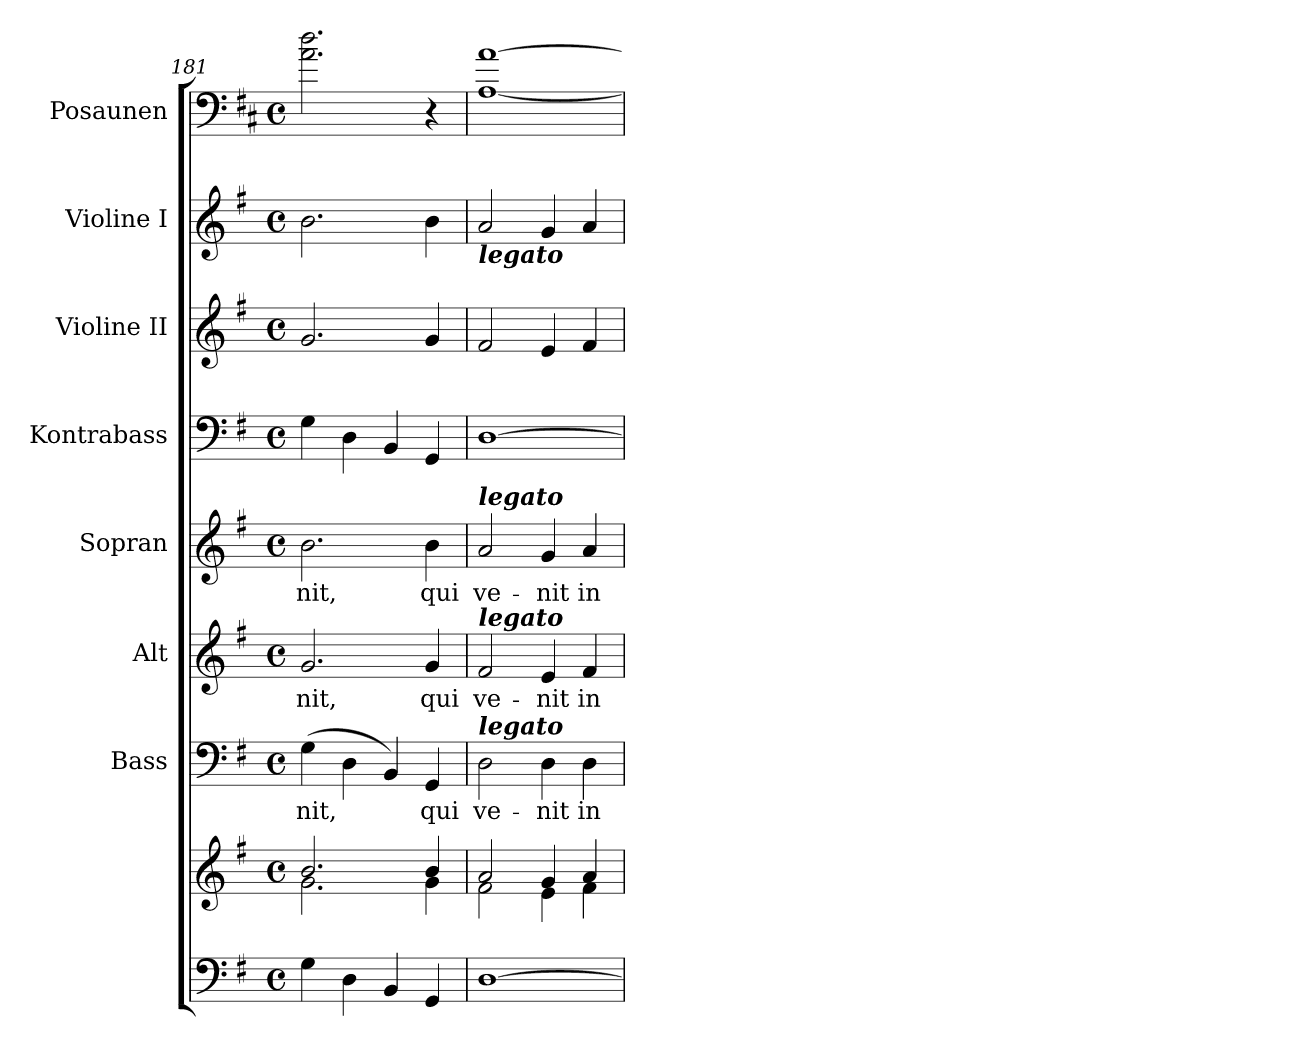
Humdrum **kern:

**kern	**kern	**kern	**text	**kern	**text	**kern	**text	**kern	**kern	**kern	**kern
*part8	*part8	*part7	*part7	*part6	*part6	*part5	*part5	*part4	*part3	*part2	*part1
*staff9	*staff8	*staff7	*staff7	*staff6	*staff6	*staff5	*staff5	*staff4	*staff3	*staff2	*staff1
*	*	*I"Bass	*	*I"Alt	*	*I"Sopran	*	*I"Kontrabass	*I"Violine II	*I"Violine I	*I"Posaunen
*	*	*I'B.	*	*I'A.	*	*I'S.	*	*I'Kb.	*I'Vl. II	*I'Vl. I	*I'Pos.
*clefF4	*clefG2	*clefF4	*	*clefG2	*	*clefG2	*	*clefF4	*clefG2	*clefG2	*clefF4
*	*	*	*	*	*	*	*	*ITrd7c12	*	*	*ITrd4c7
*k[f#]	*k[f#]	*k[f#]	*	*k[f#]	*	*k[f#]	*	*k[f#]	*k[f#]	*k[f#]	*k[f#]
*G:	*G:	*G:	*	*G:	*	*G:	*	*G:	*G:	*G:	*G:
*M4/4	*M4/4	*M4/4	*	*M4/4	*	*M4/4	*	*M4/4	*M4/4	*M4/4	*M4/4
*met(c)	*met(c)	*met(c)	*	*met(c)	*	*met(c)	*	*met(c)	*met(c)	*met(c)	*met(c)
=181	=181	=181	=181	=181	=181	=181	=181	=181	=181	=181	=181
*	*^	*	*	*	*	*	*	*	*	*	*
!	!	!	!	!LO:LY:b	!	!LO:LY:b	!	!LO:LY:b	!	!	!	!
4G\	2.b/	2.g\	(>4G\	-nit,	2.g/	-nit,	2.b\	-nit,	4GG\	2.g/	2.b\	2.d\ 2.g\
4D\	.	.	4D\	.	.	.	.	.	4DD\	.	.	.
4BB/	.	.	4BB/)	.	.	.	.	.	4BBB/	.	.	.
!	!	!	!	!LO:LY:b	!	!LO:LY:b	!	!LO:LY:b	!	!	!	!
4GG/	4b/	4g\	4GG/	qui	4g/	qui	4b\	qui	4GGG/	4g/	4b\	4r
!!LO:PB:g=z
=182	=182	=182	=182	=182	=182	=182	=182	=182	=182	=182	=182	=182
!	!	!	!	!	!	!	!	!	!	!	!LO:TX:b:Bi:t=legato	!
!	!	!	!	!	!	!	!LO:TX:a:Bi:t=legato	!	!	!	!	!
!	!	!	!	!	!LO:TX:a:Bi:t=legato	!	!	!	!	!	!	!
!	!	!	!LO:TX:a:Bi:t=legato	!	!	!	!	!	!	!	!	!
!	!	!	!	!LO:LY:b	!	!LO:LY:b	!	!LO:LY:b	!	!	!	!
[1D	2a/	2f#\	2D\	ve-	2f#/	ve-	2a/	ve-	[1DD	2f#/	2a/	[1D [1d
!	!	!	!	!LO:LY:b	!	!LO:LY:b	!	!LO:LY:b	!	!	!	!
.	4g/	4e\	4D\	-nit	4e/	-nit	4g/	-nit	.	4e/	4g/	.
!	!	!	!	!LO:LY:b	!	!LO:LY:b	!	!LO:LY:b	!	!	!	!
.	4a/	4f#\	4D\	in	4f#/	in	4a/	in	.	4f#/	4a/	.
*	*v	*v	*	*	*	*	*	*	*	*	*	*
=	=	=	=	=	=	=	=	=	=	=	=
*-	*-	*-	*-	*-	*-	*-	*-	*-	*-	*-	*-
